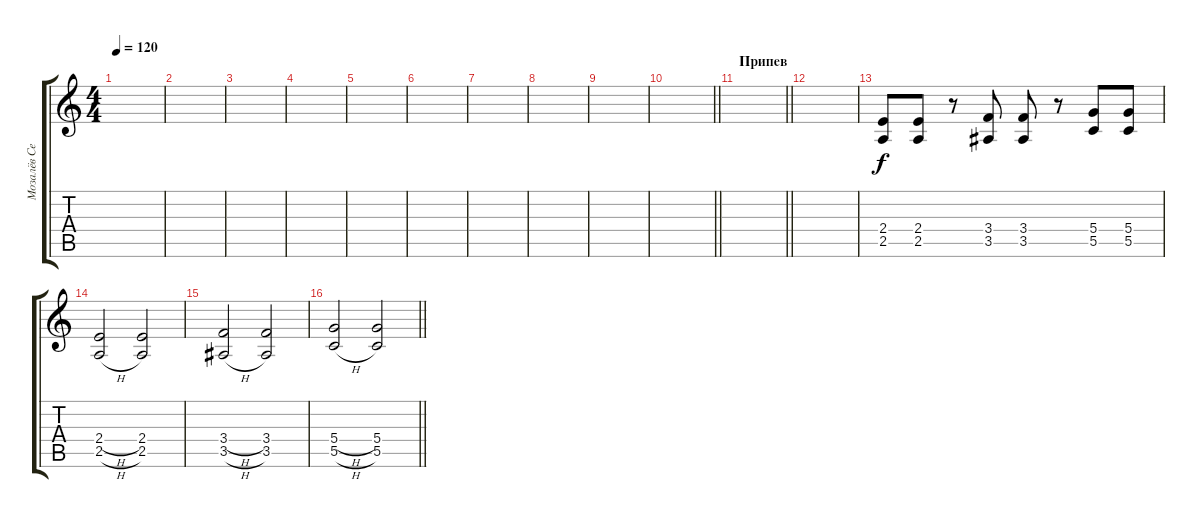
\track ("Мозалёв Сергей" "Мозалёв Се") {instrument distortionguitar}
\staff {score tabs}
\tuning (D4 Bb3 G3 D3 G2 D2) {hide}
\ts (4 4)
\tempo 120
\clef g2
\ks c
|
|
|
|
|
|
|
|
|
\barLineRight lightlight
|
\section ("" "Припев")
\barLineRight lightlight
|
|
(2.4 2.5).8 (2.4 2.5).8 r.8 (3.4 3.5).8 (3.4 3.5).8 r.8 (5.4 5.5).8 (5.4 5.5).8 |
(2.4{h} 2.5{h}).2 (2.4 2.5).2 |
(3.4{h} 3.5{h}).2 (3.4 3.5).2 |
\barLineRight lightlight
(5.4{h} 5.5{h}).2 (5.4{h} 5.5).2
